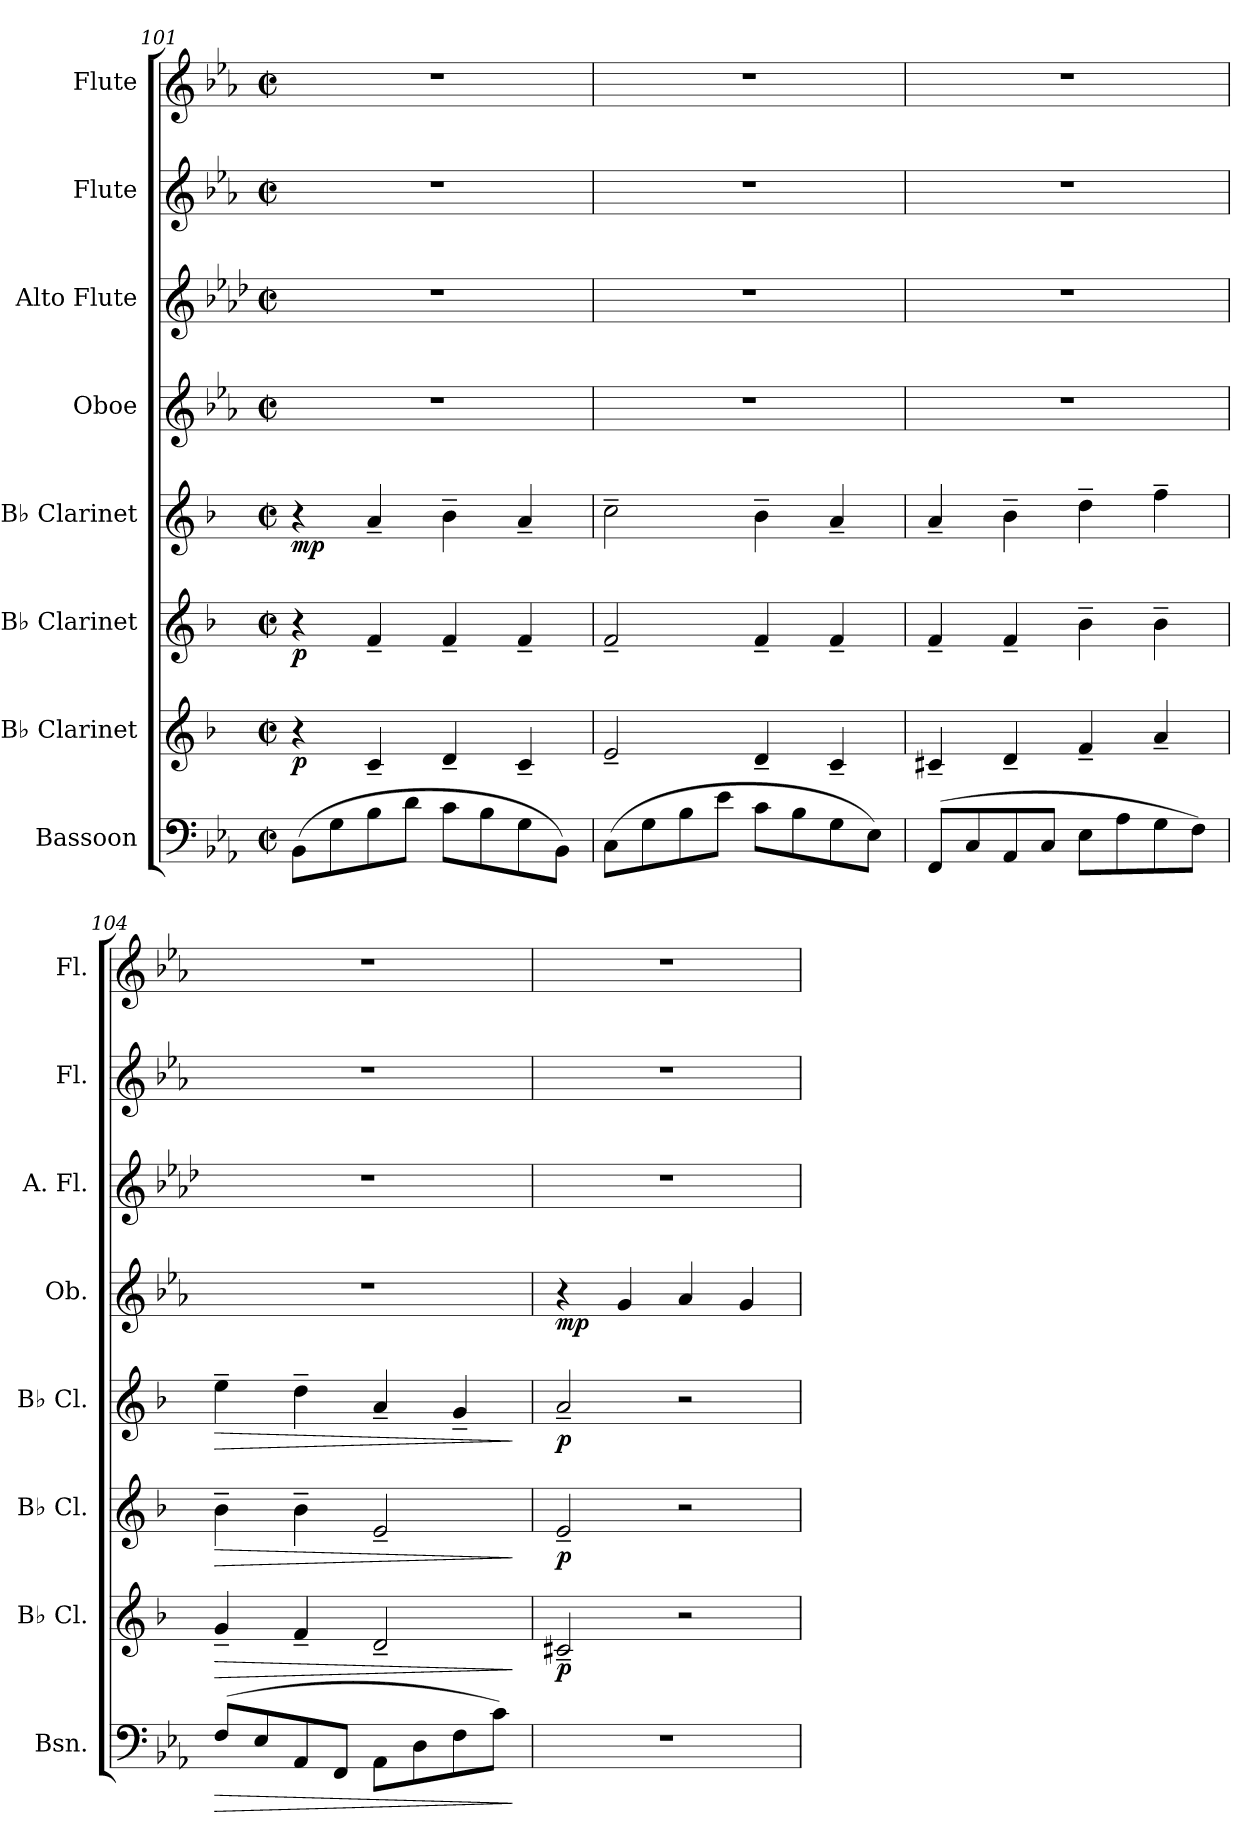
**kern	**dynam	**kern	**dynam	**kern	**dynam	**kern	**dynam	**kern	**dynam	**kern	**kern	**kern
*part8	*part8	*part7	*part7	*part6	*part6	*part5	*part5	*part4	*part4	*part3	*part2	*part1
*staff8	*staff8	*staff7	*staff7	*staff6	*staff6	*staff5	*staff5	*staff4	*staff4	*staff3	*staff2	*staff1
*I"Bassoon	*	*I"B♭ Clarinet	*	*I"B♭ Clarinet	*	*I"B♭ Clarinet	*	*I"Oboe	*	*I"Alto Flute	*I"Flute	*I"Flute
*I'Bsn.	*	*I'B♭ Cl.	*	*I'B♭ Cl.	*	*I'B♭ Cl.	*	*I'Ob.	*	*I'A. Fl.	*I'Fl.	*I'Fl.
*clefF4	*	*clefG2	*	*clefG2	*	*clefG2	*	*clefG2	*	*clefG2	*clefG2	*clefG2
*	*	*ITrd1c2	*	*ITrd1c2	*	*ITrd1c2	*	*	*	*ITrd3c5	*	*
*k[b-e-a-]	*	*k[b-e-a-]	*	*k[b-e-a-]	*	*k[b-e-a-]	*	*k[b-e-a-]	*	*k[b-e-a-]	*k[b-e-a-]	*k[b-e-a-]
*M2/2	*	*M2/2	*	*M2/2	*	*M2/2	*	*M2/2	*	*M2/2	*M2/2	*M2/2
*met(c|)	*	*met(c|)	*	*met(c|)	*	*met(c|)	*	*met(c|)	*	*met(c|)	*met(c|)	*met(c|)
*MM160	*	*MM160	*	*MM160	*	*MM160	*	*MM160	*	*MM160	*MM160	*MM160
=101	=101	=101	=101	=101	=101	=101	=101	=101	=101	=101	=101	=101
!	!	!	!LO:DY:b	!	!LO:DY:b	!	!LO:DY:b	!	!	!	!	!
(>8BB-\L	.	4r	p	4r	p	4r	mp	1r	.	1r	1r	1r
8G\	.	.	.	.	.	.	.	.	.	.	.	.
8B-\	.	4B-~/	.	4e-~/	.	4g~/	.	.	.	.	.	.
8d\J	.	.	.	.	.	.	.	.	.	.	.	.
8c\L	.	4c~/	.	4e-~/	.	4a-~\	.	.	.	.	.	.
8B-\	.	.	.	.	.	.	.	.	.	.	.	.
8G\	.	4B-~/	.	4e-~/	.	4g~/	.	.	.	.	.	.
8BB-\J)	.	.	.	.	.	.	.	.	.	.	.	.
=102	=102	=102	=102	=102	=102	=102	=102	=102	=102	=102	=102	=102
(>8C\L	.	2d~/	.	2e-~/	.	2b-~\	.	1r	.	1r	1r	1r
8G\	.	.	.	.	.	.	.	.	.	.	.	.
8B-\	.	.	.	.	.	.	.	.	.	.	.	.
8e-\J	.	.	.	.	.	.	.	.	.	.	.	.
8c\L	.	4c~/	.	4e-~/	.	4a-~\	.	.	.	.	.	.
8B-\	.	.	.	.	.	.	.	.	.	.	.	.
8G\	.	4B-~/	.	4e-~/	.	4g~/	.	.	.	.	.	.
8E-\J)	.	.	.	.	.	.	.	.	.	.	.	.
=103	=103	=103	=103	=103	=103	=103	=103	=103	=103	=103	=103	=103
(>8FF/L	.	4Bn~/	.	4e-~/	.	4g~/	.	1r	.	1r	1r	1r
8C/	.	.	.	.	.	.	.	.	.	.	.	.
8AA-/	.	4c~/	.	4e-~/	.	4a-~\	.	.	.	.	.	.
8C/J	.	.	.	.	.	.	.	.	.	.	.	.
8E-\L	.	4e-~/	.	4a-~\	.	4cc~\	.	.	.	.	.	.
8A-\	.	.	.	.	.	.	.	.	.	.	.	.
8G\	.	4g~/	.	4a-~\	.	4ee-~\	.	.	.	.	.	.
8F\J)	.	.	.	.	.	.	.	.	.	.	.	.
!!LO:LB:g=z
=104	=104	=104	=104	=104	=104	=104	=104	=104	=104	=104	=104	=104
!	!LO:HP:b	!	!LO:HP:b	!	!LO:HP:b	!	!LO:HP:b	!	!	!	!	!
(>8F/L	>	4f~/	>	4a-~\	>	4dd~\	>	1r	.	1r	1r	1r
8E-/	.	.	.	.	.	.	.	.	.	.	.	.
8AA-/	.	4e-~/	.	4a-~\	.	4cc~\	.	.	.	.	.	.
8FF/J	.	.	.	.	.	.	.	.	.	.	.	.
8AA-\L	.	2c~/	.	2d~/	.	4g~/	.	.	.	.	.	.
8D\	.	.	.	.	.	.	.	.	.	.	.	.
8F\	.	.	.	.	.	4f~/	.	.	.	.	.	.
8c\J)	.	.	.	.	.	.	.	.	.	.	.	.
.	]	.	]	.	]	.	]	.	.	.	.	.
=105	=105	=105	=105	=105	=105	=105	=105	=105	=105	=105	=105	=105
*	*	*	*	*	*	*	*	*	*	*	*	*MM110
!	!	!	!LO:DY:b	!	!LO:DY:b	!	!LO:DY:b	!	!LO:DY:b	!	!	!
1r	.	2Bn~/	p	2d~/	p	2g~/	p	4r	mp	1r	1r	1r
.	.	.	.	.	.	.	.	4g/	.	.	.	.
.	.	2r	.	2r	.	2r	.	4a-/	.	.	.	.
.	.	.	.	.	.	.	.	4g/	.	.	.	.
=	=	=	=	=	=	=	=	=	=	=	=	=
*-	*-	*-	*-	*-	*-	*-	*-	*-	*-	*-	*-	*-
